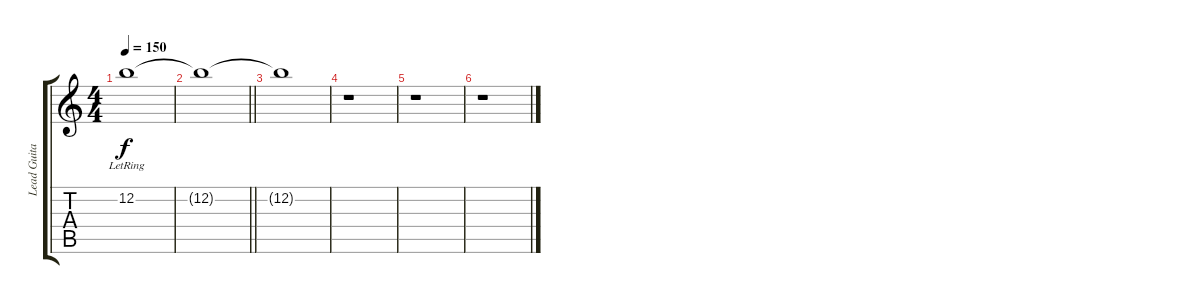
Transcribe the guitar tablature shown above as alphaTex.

\track ("Lead Guitar" "Lead Guita") {instrument distortionguitar}
\staff {score tabs}
\tuning (E4 B3 G3 D3 A2 E2) {hide}
\ts (4 4)
\tempo 150
\clef g2
\ks c
12.2{lr}.1{dy f} |
\barLineRight lightlight
12.2{t}.1 |
12.2{t}.1 |
r.1 |
r.1 |
r.1
